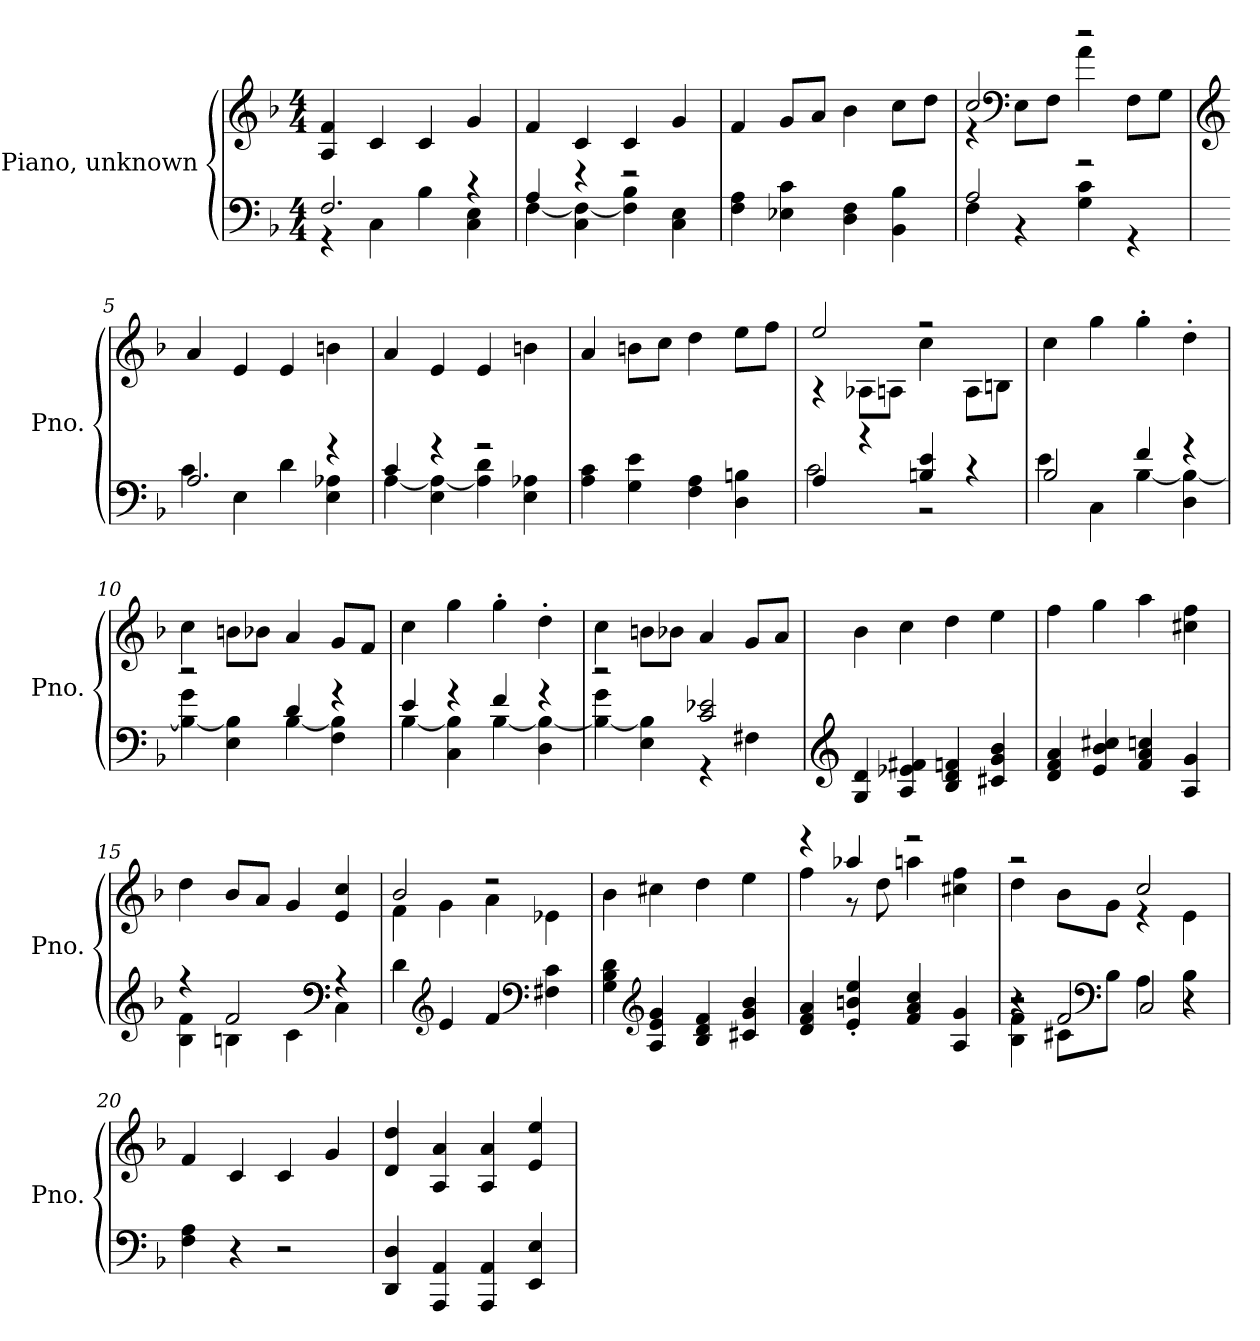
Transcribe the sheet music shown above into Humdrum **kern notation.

**kern	**kern
*part1	*part1
*staff2	*staff1
*I"Piano, unknown	*
*I'Pno.	*
*clefF4	*clefG2
*k[b-]	*k[b-]
*M4/4	*M4/4
*MM120	*MM120
=1	=1
*^	*
2.F/	4r	4A/ 4f/
.	4C\	4c/
.	4B-\	4c/
4r	4C\ 4E\	4g/
=2	=2	=2
4A/	[4F\	4f/
4r	4C\ 4F\_	4c/
2r	4F\] 4B-\	4c/
.	4C\ 4E\	4g/
*v	*v	*
=3	=3
4F\ 4A\	4f/
4E-X\ 4c\	8g/L
.	8a/J
4D\ 4F\	4b-\
4BB-\ 4B-\	8cc\L
.	8dd\J
=4	=4
*^	*^
2A/	4F\	2cc/	4r
*	*	*clefF4	*
.	4r	.	8E\L
.	.	.	8F\J
2r	4G\ 4c\	2r	4a\
.	4r	.	8F\L
.	.	.	8G\J
*	*	*v	*v
=5	=5	=5
*	*	*clefG2
2.A/	4c\	4a/
.	4E\	4e/
.	4d\	4e/
4r	4E\ 4A-X\	4bn\
=6	=6	=6
4c/	[4A\	4a/
4r	4E\ 4A\_	4e/
2r	4A\] 4d\	4e/
.	4E\ 4A-X\	4bn\
*v	*v	*
!!LO:LB:g=z
=7	=7
4A\ 4c\	4a/
4G\ 4e\	8bn\L
.	8cc\J
4F\ 4A\	4dd\
4D\ 4Bn\	8ee\L
.	8ff\J
=8	=8
*^	*^
4A/	2c\	2ee/	4r
4r	.	.	8A-X\L
.	.	.	8An\J
4Bn/ 4e/	2r	2r	4cc\
4r	.	.	8A\L
.	.	.	8Bn\J
*	*	*v	*v
=9	=9	=9
2B-/	4e\	4cc\
.	4C\	4gg\
4f/	[4B-\	4gg'\
4r	4D\ 4B-\_	4dd'\
=10	=10	=10
2r	4B-\_ 4g\	4cc\
.	4E\ 4B-\]	8bn\L
.	.	8b-X\J
4d/	[4B-\	4a/
4r	4F\ 4B-\]	8g/L
.	.	8f/J
=11	=11	=11
4e/	[4B-\	4cc\
4r	4C\ 4B-\]	4gg\
4f/	[4B-\	4gg'\
4r	4D\ 4B-\_	4dd'\
!!LO:LB:g=z
=12	=12	=12
2r	4B-\_ 4g\	4cc\
.	4E\ 4B-\]	8bn\L
.	.	8b-X\J
2c/ 2e-X/	4r	4a/
.	4F#X\	8g/L
.	.	8a/J
*v	*v	*
=13	=13
*clefG2	*
4G/ 4d/	4b-\
4A/ 4e-X/ 4f#X/	4cc\
4B-/ 4d/ 4fn/	4dd\
4c#X/ 4g/ 4b-/	4ee\
=14	=14
4d/ 4f/ 4a/	4ff\
4e/ 4b-/ 4cc#X/	4gg\
4f/ 4a/ 4ccn/	4aa\
4A/ 4g/	4cc#X\ 4ff\
=15	=15
*^	*
4r	4B-\ 4f\	4dd\
2f/	4Bn\	8b-/L
.	.	8a/J
.	4c\	4g/
*clefF4	*	*
4r	4C\	4e/ 4cc/
*v	*v	*
=16	=16
*	*^
4d\	2b-/	4f\
*clefG2	*	*
4e/	.	4g\
4f/	2r	4a\
*clefF4	*	*
4F#X\ 4c\	.	4e-X\
*	*v	*v
!!LO:LB:g=z
=17	=17
4G\ 4B-\ 4d\	4b-\
*clefG2	*
4A/ 4e/ 4g/	4cc#X\
4B-/ 4d/ 4f/	4dd\
4c#X/ 4g/ 4b-/	4ee\
=18	=18
*	*^
4d/ 4f/ 4a/	4r	4ff\
4e/' 4bn/' 4ee/'	4aa-X/	8r
.	.	8dd\
4f/ 4a/ 4cc/	2r	4aan\
4A/ 4g/	.	4cc#X\ 4ff\
=19	=19	=19
*^	*	*
*	*^	*	*
4r	4B-\ 4f\	2r	2r	4dd\
2f/	8c#X\L	.	.	8b-\L
*clefF4	*	*	*	*
.	8B-\J	.	.	8g\J
.	4A\	2C/	2cc/	4r
4r	4B-\	.	.	4e\
*v	*v	*v	*	*
*	*v	*v
=20	=20
4F\ 4A\	4f/
4r	4c/
2r	4c/
.	4g/
=21	=21
4DD/ 4D/	4d/ 4dd/
4AAA/ 4AA/	4A/ 4a/
4AAA/ 4AA/	4A/ 4a/
4EE/ 4E/	4e/ 4ee/
=	=
*-	*-
